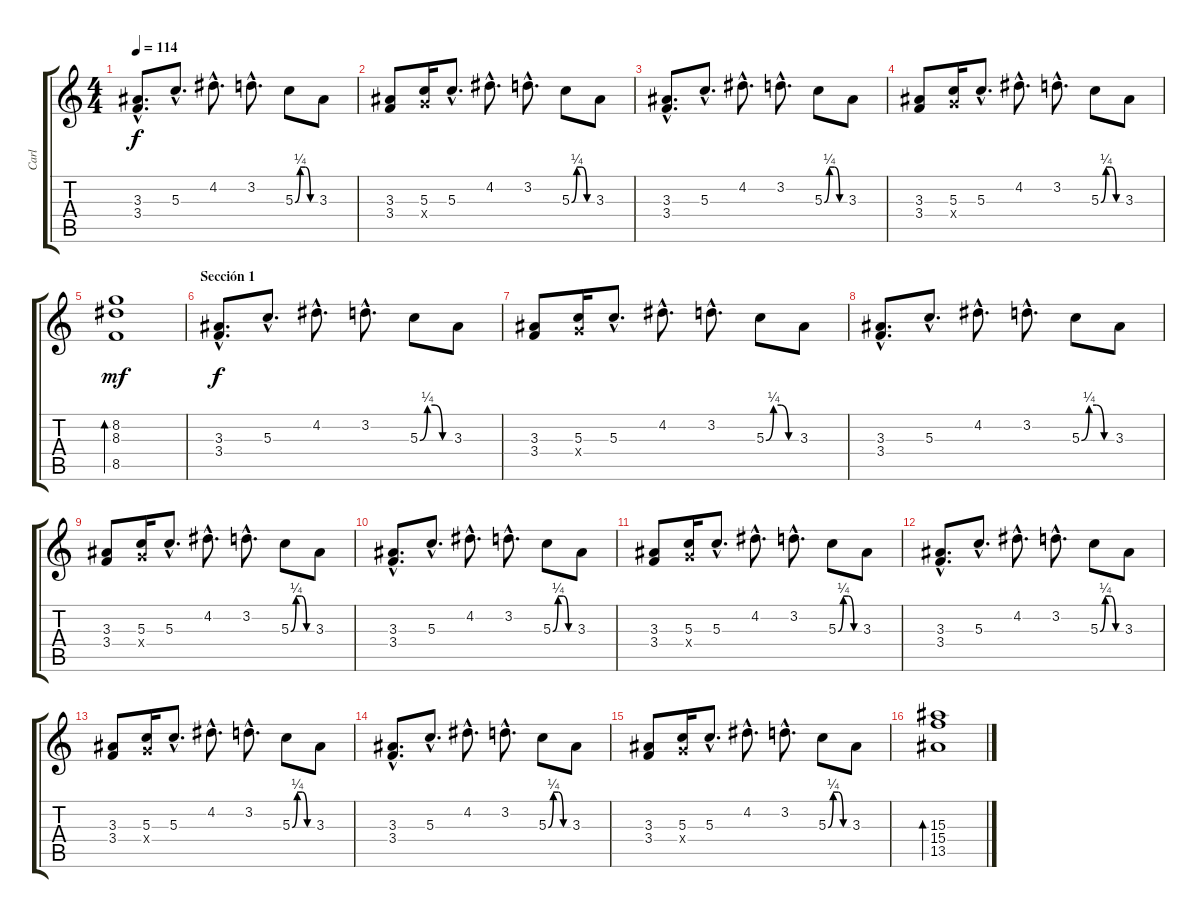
\track ("Carl" "Carl") {instrument overdrivenguitar}
\staff {score tabs}
\tuning (E4 B3 G3 D3 A2 E2) {hide}
\ts (4 4)
\tempo 114
\clef g2
\ks c
(3.3{hac} 3.4{hac}).8{d dy f} 5.3{hac}.8{d} 4.2{hac}.8{d} 3.2{hac}.8{d} 5.3{be (custom 0 0 15 1 30 1 45 0 60 0)}.8 3.3.8 |
(3.3 3.4).8 (5.3 5.4{x}).16 5.3{hac}.8{d} 4.2{hac}.8{d} 3.2{hac}.8{d} 5.3{be (custom 0 0 15 1 30 1 45 0 60 0)}.8 3.3.8 |
(3.3{hac} 3.4{hac}).8{d} 5.3{hac}.8{d} 4.2{hac}.8{d} 3.2{hac}.8{d} 5.3{be (custom 0 0 15 1 30 1 45 0 60 0)}.8 3.3.8 |
(3.3 3.4).8 (5.3 5.4{x}).16 5.3{hac}.8{d} 4.2{hac}.8{d} 3.2{hac}.8{d} 5.3{be (custom 0 0 15 1 30 1 45 0 60 0)}.8 3.3.8 |
(8.2 8.3 8.5).1{bd 480 dy mf} |
\section ("" "Sección 1")
(3.3{hac} 3.4{hac}).8{d dy f} 5.3{hac}.8{d} 4.2{hac}.8{d} 3.2{hac}.8{d} 5.3{be (custom 0 0 15 1 30 1 45 0 60 0)}.8 3.3.8 |
(3.3 3.4).8 (5.3 5.4{x}).16 5.3{hac}.8{d} 4.2{hac}.8{d} 3.2{hac}.8{d} 5.3{be (custom 0 0 15 1 30 1 45 0 60 0)}.8 3.3.8 |
(3.3{hac} 3.4{hac}).8{d} 5.3{hac}.8{d} 4.2{hac}.8{d} 3.2{hac}.8{d} 5.3{be (custom 0 0 15 1 30 1 45 0 60 0)}.8 3.3.8 |
(3.3 3.4).8 (5.3 5.4{x}).16 5.3{hac}.8{d} 4.2{hac}.8{d} 3.2{hac}.8{d} 5.3{be (custom 0 0 15 1 30 1 45 0 60 0)}.8 3.3.8 |
(3.3{hac} 3.4{hac}).8{d} 5.3{hac}.8{d} 4.2{hac}.8{d} 3.2{hac}.8{d} 5.3{be (custom 0 0 15 1 30 1 45 0 60 0)}.8 3.3.8 |
(3.3 3.4).8 (5.3 5.4{x}).16 5.3{hac}.8{d} 4.2{hac}.8{d} 3.2{hac}.8{d} 5.3{be (custom 0 0 15 1 30 1 45 0 60 0)}.8 3.3.8 |
(3.3{hac} 3.4{hac}).8{d} 5.3{hac}.8{d} 4.2{hac}.8{d} 3.2{hac}.8{d} 5.3{be (custom 0 0 15 1 30 1 45 0 60 0)}.8 3.3.8 |
(3.3 3.4).8 (5.3 5.4{x}).16 5.3{hac}.8{d} 4.2{hac}.8{d} 3.2{hac}.8{d} 5.3{be (custom 0 0 15 1 30 1 45 0 60 0)}.8 3.3.8 |
(3.3{hac} 3.4{hac}).8{d} 5.3{hac}.8{d} 4.2{hac}.8{d} 3.2{hac}.8{d} 5.3{be (custom 0 0 15 1 30 1 45 0 60 0)}.8 3.3.8 |
(3.3 3.4).8 (5.3 5.4{x}).16 5.3{hac}.8{d} 4.2{hac}.8{d} 3.2{hac}.8{d} 5.3{be (custom 0 0 15 1 30 1 45 0 60 0)}.8 3.3.8 |
(15.3 15.4 13.5).1{bd 480}
